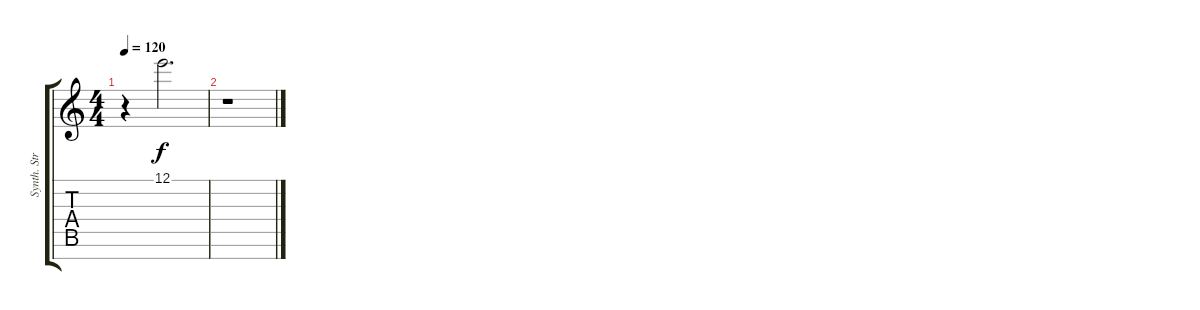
\track ("Synth. Strings" "Synth. Str") {instrument stringensemble2}
\staff {score tabs}
\tuning (E5 B4 G4 D4 A3 E3 B2) {hide}
\ts (4 4)
\tempo 120
\clef g2
\ks c
r.4{dy f} 12.1.2{d} |
r.1
